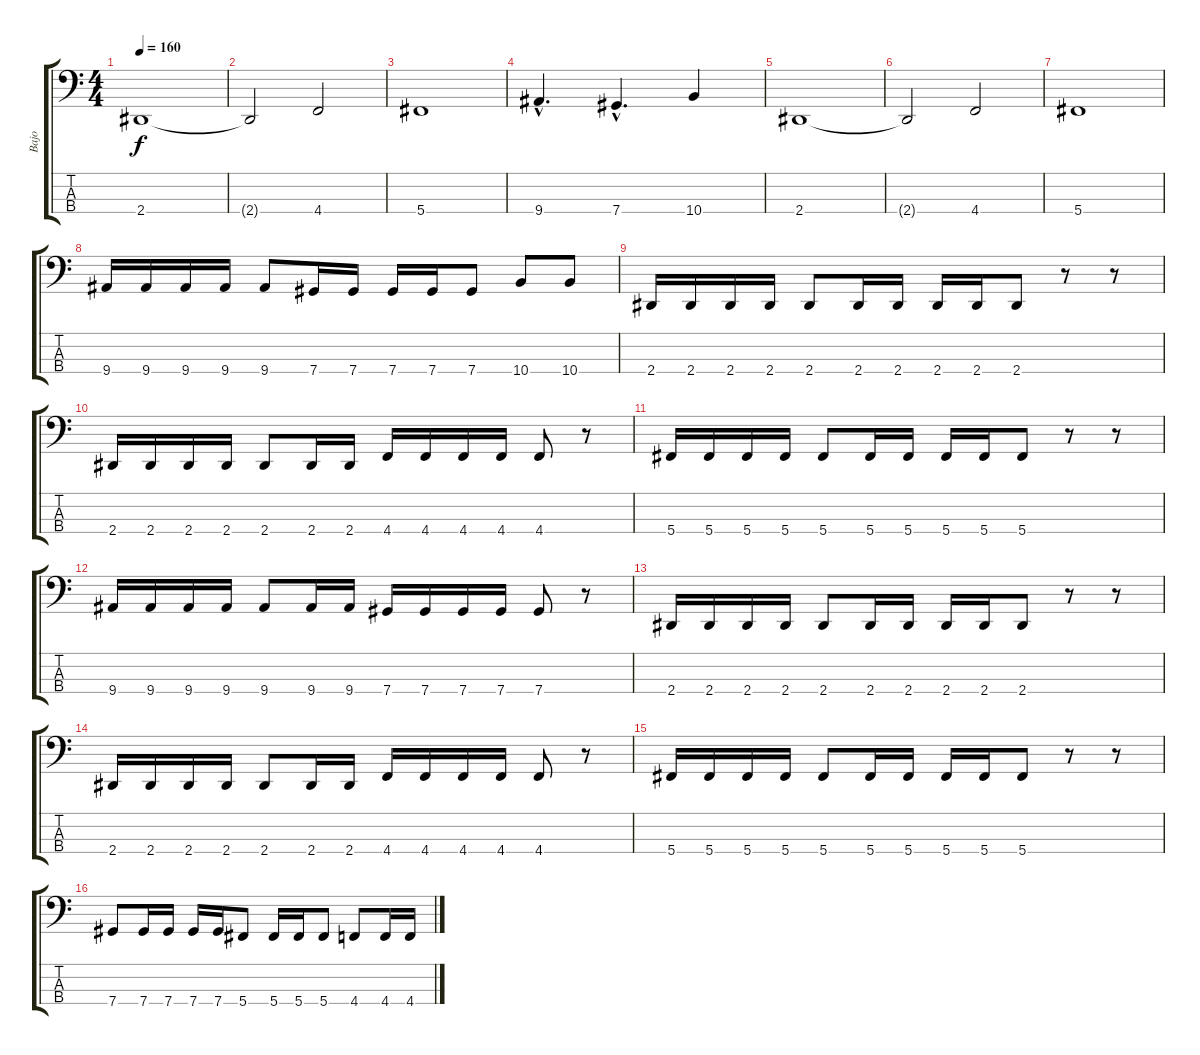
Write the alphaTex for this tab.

\track ("Bajo" "Bajo") {instrument electricbasspick}
\staff {score tabs}
\tuning (E2 B1 Gb1 Db1) {hide}
\ts (4 4)
\tempo 160
\clef f4
\ks c
2.4.1{dy f instrument electricbasspick} |
2.4{t}.2 4.4.2 |
5.4.1 |
9.4{hac}.4{d} 7.4{hac}.4{d} 10.4.4 |
2.4.1 |
2.4{t}.2 4.4.2 |
5.4.1 |
9.4.16 9.4.16 9.4.16 9.4.16 9.4.8 7.4.16 7.4.16 7.4.16 7.4.16 7.4.8 10.4.8 10.4.8 |
2.4.16 2.4.16 2.4.16 2.4.16 2.4.8 2.4.16 2.4.16 2.4.16 2.4.16 2.4.8 r.8 r.8 |
2.4.16 2.4.16 2.4.16 2.4.16 2.4.8 2.4.16 2.4.16 4.4.16 4.4.16 4.4.16 4.4.16 4.4.8 r.8 |
5.4.16 5.4.16 5.4.16 5.4.16 5.4.8 5.4.16 5.4.16 5.4.16 5.4.16 5.4.8 r.8 r.8 |
9.4.16 9.4.16 9.4.16 9.4.16 9.4.8 9.4.16 9.4.16 7.4.16 7.4.16 7.4.16 7.4.16 7.4.8 r.8 |
2.4.16 2.4.16 2.4.16 2.4.16 2.4.8 2.4.16 2.4.16 2.4.16 2.4.16 2.4.8 r.8 r.8 |
2.4.16 2.4.16 2.4.16 2.4.16 2.4.8 2.4.16 2.4.16 4.4.16 4.4.16 4.4.16 4.4.16 4.4.8 r.8 |
5.4.16 5.4.16 5.4.16 5.4.16 5.4.8 5.4.16 5.4.16 5.4.16 5.4.16 5.4.8 r.8 r.8 |
7.4.8 7.4.16 7.4.16 7.4.16 7.4.16 5.4.8 5.4.16 5.4.16 5.4.8 4.4.8 4.4.16 4.4.16
